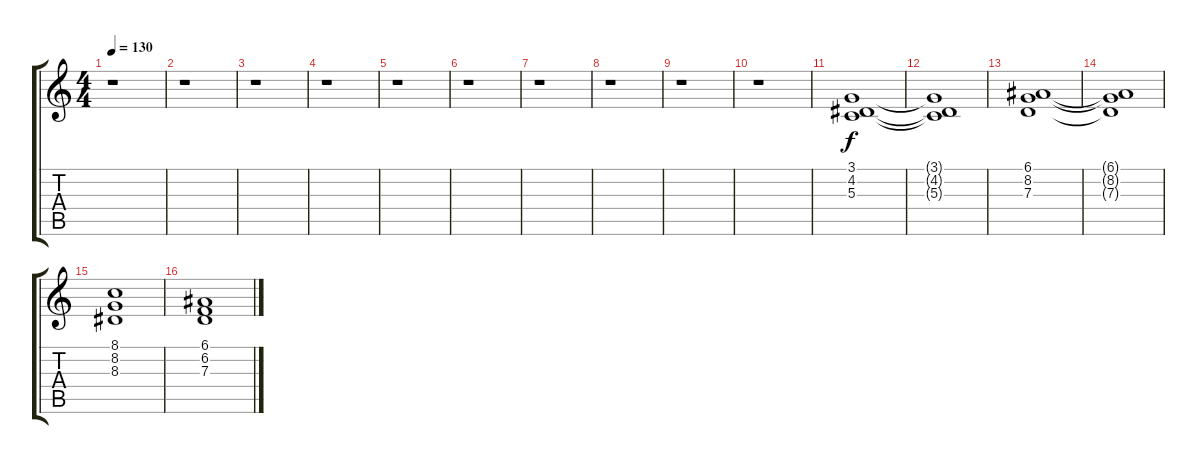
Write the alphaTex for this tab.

\track "" {instrument electricpiano1}
\staff {score tabs}
\tuning (E4 B3 G3 D3 A2 E2) {hide}
\ts (4 4)
\tempo 130
\clef g2
\ks c
r.1{dy f} |
r.1 |
r.1 |
r.1 |
r.1 |
r.1 |
r.1 |
r.1 |
r.1 |
r.1 |
(3.1 4.2 5.3).1 |
(3.1{t} 4.2{t} 5.3{t}).1 |
(6.1 8.2 7.3).1 |
(6.1{t} 8.2{t} 7.3{t}).1 |
(8.1 8.2 8.3).1 |
(6.1 6.2 7.3).1
